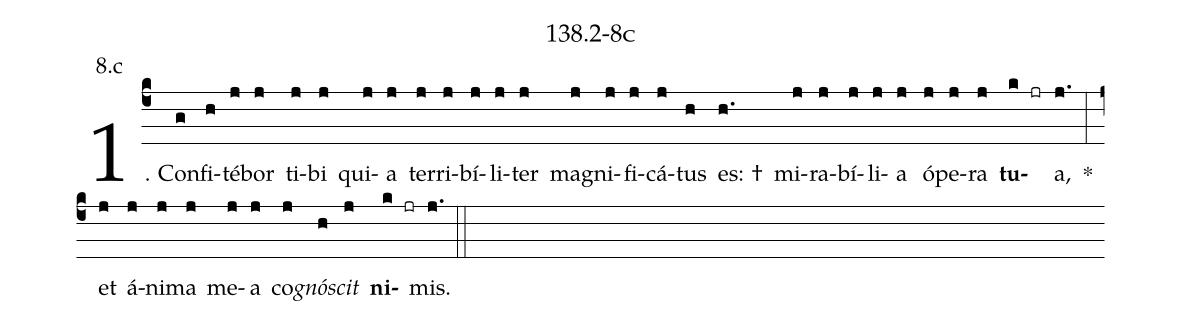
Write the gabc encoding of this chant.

name: 138.2-8c;
annotation: 8.c;
%%
(c4)1. Con(g)fi(h)té(j)bor(j) ti(j)bi(j) qui(j)a(j) ter(j)ri(j)bí(j)li(j)ter(j) ma(j)gni(j)fi(j)cá(j)tus(h) es: †(h.) mi(j)ra(j)bí(j)li(j)a(j) ó(j)pe(j)ra(j) <b>tu</b>(k jr)a,(j.) *(:) et(j) á(j)ni(j)ma(j) me(j)a(j) co(j)<i>gnó</i>(h)<i>scit</i>(j) <b>ni</b>(k jr)mis.(j.) (::)
